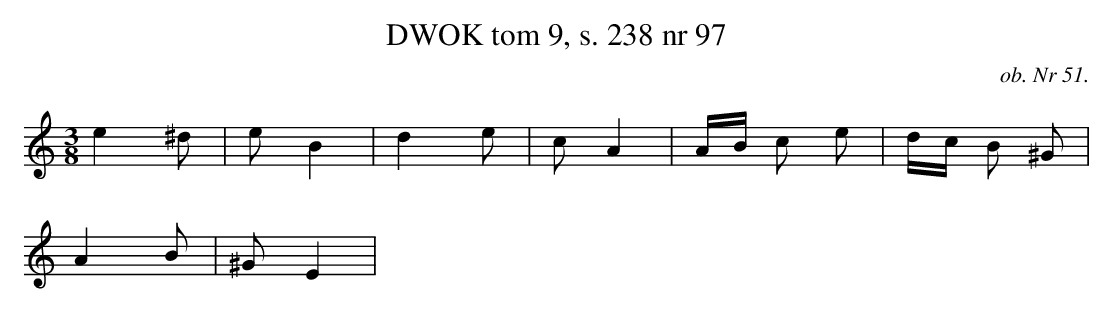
X:1
T:DWOK tom 9, s. 238 nr 97
O:ob. Nr 51.
L:1/16
M:3/8
K:C
e4 ^d2|e2 B4|d4 e2|c2 A4|AB c2 e2|dc B2 ^G2|
A4 B2|^G2 E4|
